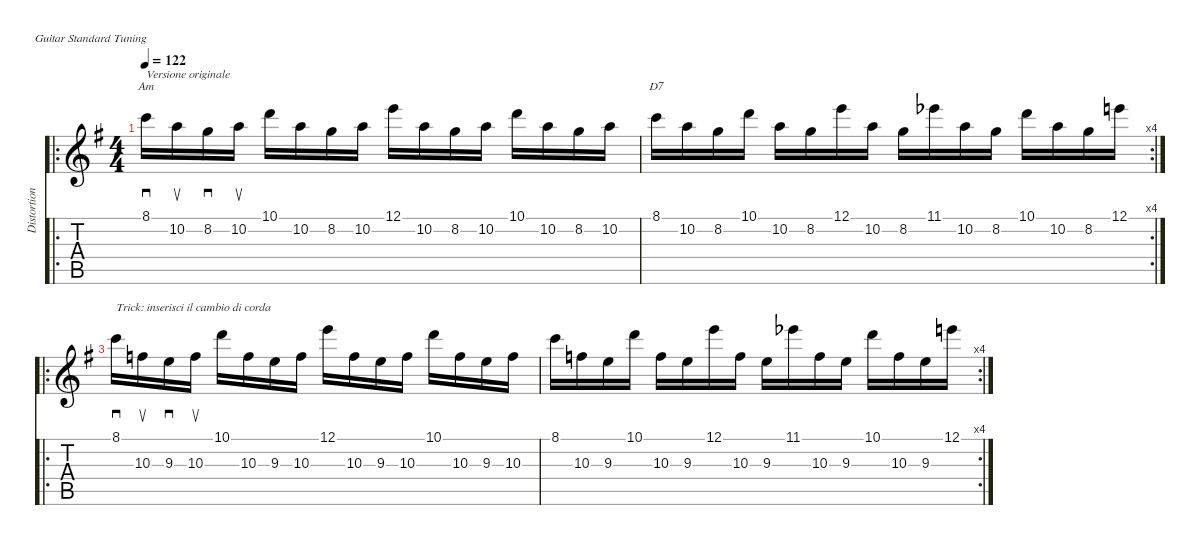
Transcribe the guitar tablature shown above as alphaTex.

\defaultSystemsLayout 4
\hideDynamics
\bracketExtendMode nobrackets
\otherSystemsTrackNameOrientation horizontal
\defaultBarNumberDisplay FirstOfSystem
\track ("Distortion Guitar" "Distortion") {instrument distortionguitar}
\staff {score tabs}
\tuning (E4 B3 G3 D3 A2 E2)
\chord ("Am" 8 x x x x x) {firstfret 8 showdiagram false showfingering false}
\chord ("D7" 8 x x x x x) {firstfret 8 showdiagram false showfingering false}
\ro
\ts (4 4)
\tempo 122
\clef g2
\ks g
8.1{acc forcenatural}.16{sd ch "Am" txt "Versione originale" dy mf instrument distortionguitar beam Down} 10.2{acc forcenatural}.16{su beam Down} 8.2{acc forcenatural}.16{sd beam Down} 10.2{acc forcenatural}.16{su beam Down} 10.1{acc forcenatural}.16{beam Down} 10.2{acc forcenatural}.16{beam Down} 8.2{acc forcenatural}.16{beam Down} 10.2{acc forcenatural}.16{beam Down} 12.1{acc forcenatural}.16{beam Down} 10.2{acc forcenatural}.16{beam Down} 8.2{acc forcenatural}.16{beam Down} 10.2{acc forcenatural}.16{beam Down} 10.1{acc forcenatural}.16{beam Down} 10.2{acc forcenatural}.16{beam Down} 8.2{acc forcenatural}.16{beam Down} 10.2{acc forcenatural}.16{beam Down} |
\rc 4
8.1{acc forcenatural}.16{ch "D7" beam Down} 10.2{acc forcenatural}.16{beam Down} 8.2{acc forcenatural}.16{beam Down} 10.1{acc forcenatural}.16{beam Down} 10.2{acc forcenatural}.16{beam Down} 8.2{acc forcenatural}.16{beam Down} 12.1{acc forcenatural}.16{beam Down} 10.2{acc forcenatural}.16{beam Down} 8.2{acc forcenatural}.16{beam Down} 11.1{acc b}.16{beam Down} 10.2{acc forcenatural}.16{beam Down} 8.2{acc forcenatural}.16{beam Down} 10.1{acc forcenatural}.16{beam Down} 10.2{acc forcenatural}.16{beam Down} 8.2{acc forcenatural}.16{beam Down} 12.1{acc forcenatural}.16{beam Down} |
\ro
\beaming (8 2 2 2 2)
8.1{acc forcenatural}.16{sd txt "Trick: inserisci il cambio di corda" beam Down} 10.3{acc forcenatural}.16{su beam Down} 9.3{acc forcenatural}.16{sd beam Down} 10.3{acc forcenatural}.16{su beam Down} 10.1{acc forcenatural}.16{beam Down} 10.3{acc forcenatural}.16{beam Down} 9.3{acc forcenatural}.16{beam Down} 10.3{acc forcenatural}.16{beam Down} 12.1{acc forcenatural}.16{beam Down} 10.3{acc forcenatural}.16{beam Down} 9.3{acc forcenatural}.16{beam Down} 10.3{acc forcenatural}.16{beam Down} 10.1{acc forcenatural}.16{beam Down} 10.3{acc forcenatural}.16{beam Down} 9.3{acc forcenatural}.16{beam Down} 10.3{acc forcenatural}.16{beam Down} |
\rc 4
8.1{acc forcenatural}.16{beam Down} 10.3{acc forcenatural}.16{beam Down} 9.3{acc forcenatural}.16{beam Down} 10.1{acc forcenatural}.16{beam Down} 10.3{acc forcenatural}.16{beam Down} 9.3{acc forcenatural}.16{beam Down} 12.1{acc forcenatural}.16{beam Down} 10.3{acc forcenatural}.16{beam Down} 9.3{acc forcenatural}.16{beam Down} 11.1{acc b}.16{beam Down} 10.3{acc forcenatural}.16{beam Down} 9.3{acc forcenatural}.16{beam Down} 10.1{acc forcenatural}.16{beam Down} 10.3{acc forcenatural}.16{beam Down} 9.3{acc forcenatural}.16{beam Down} 12.1{acc forcenatural}.16{beam Down}
